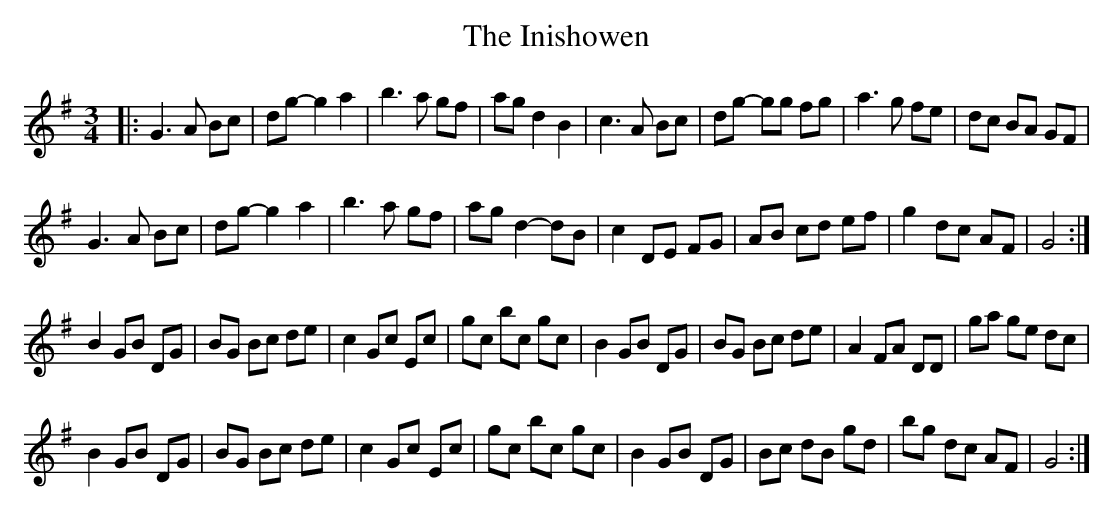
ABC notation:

X:1
T: The Inishowen
M: 3/4
L: 1/8
K: Gmaj
|:G3 A Bc|dg- g2 a2|b3 a gf|ag d2 B2|c3 A Bc|dg- gg fg|a3 g fe|dc BA GF|
G3 A Bc|dg- g2 a2|b3 a gf|ag d2- dB|c2 DE FG|AB cd ef|g2 dc AF|G4:|
B2 GB DG|BG Bc de|c2 Gc Ec|gc bc gc|B2 GB DG|BG Bc de|A2 FA DD|ga ge dc|
B2 GB DG|BG Bc de|c2 Gc Ec|gc bc gc|B2 GB DG|Bc dB gd|bg dc AF|G4:|
